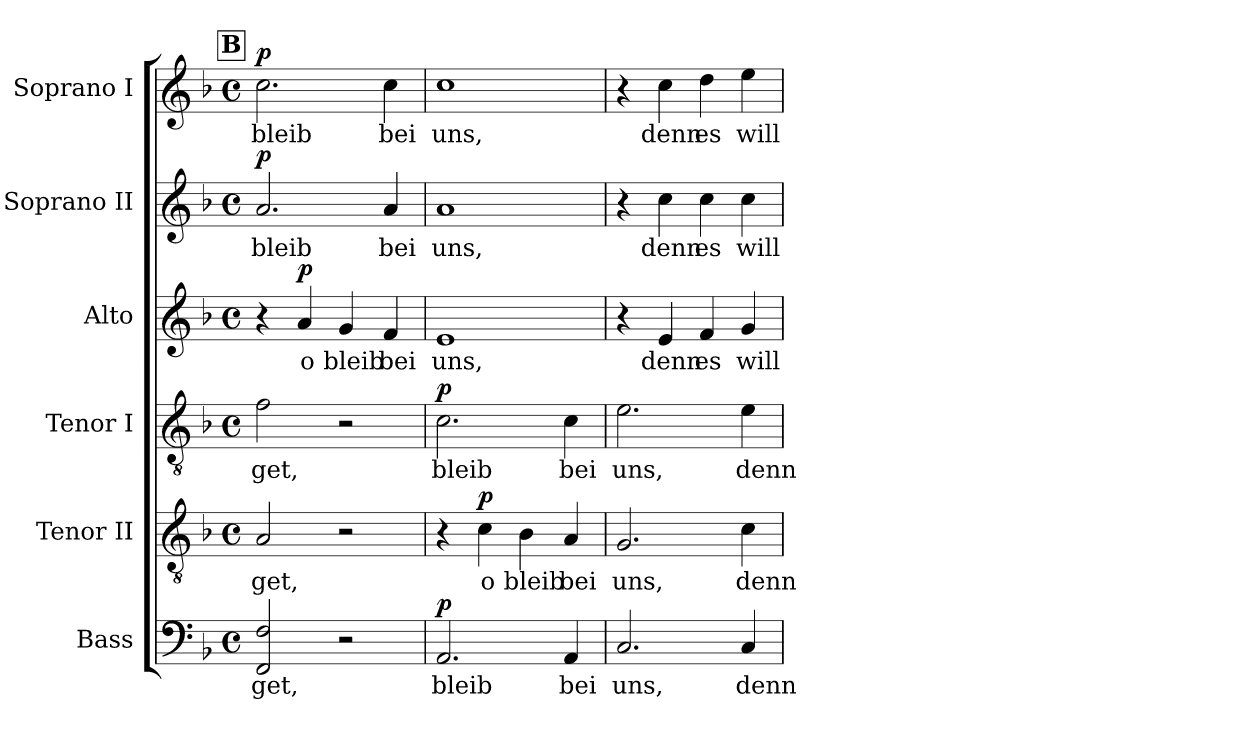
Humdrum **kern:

**kern	**text	**dynam	**kern	**text	**dynam	**kern	**text	**dynam	**kern	**text	**dynam	**kern	**text	**dynam	**kern	**text	**dynam
*part6	*part6	*part6	*part5	*part5	*part5	*part4	*part4	*part4	*part3	*part3	*part3	*part2	*part2	*part2	*part1	*part1	*part1
*staff6	*staff6	*staff6	*staff5	*staff5	*staff5	*staff4	*staff4	*staff4	*staff3	*staff3	*staff3	*staff2	*staff2	*staff2	*staff1	*staff1	*staff1
*I"Bass	*	*	*I"Tenor II	*	*	*I"Tenor I	*	*	*I"Alto	*	*	*I"Soprano II	*	*	*I"Soprano I	*	*
*I'B	*	*	*I'T. II	*	*	*I'T. I	*	*	*I'A	*	*	*I'S. II	*	*	*I'S. I	*	*
*clefF4	*	*	*clefGv2	*	*	*clefGv2	*	*	*clefG2	*	*	*clefG2	*	*	*clefG2	*	*
*	*	*	*ITrd7c12	*	*	*ITrd7c12	*	*	*	*	*	*	*	*	*	*	*
*k[b-]	*	*	*k[b-]	*	*	*k[b-]	*	*	*k[b-]	*	*	*k[b-]	*	*	*k[b-]	*	*
*F:	*	*	*F:	*	*	*F:	*	*	*F:	*	*	*F:	*	*	*F:	*	*
*M4/4	*	*	*M4/4	*	*	*M4/4	*	*	*M4/4	*	*	*M4/4	*	*	*M4/4	*	*
*met(c)	*	*	*met(c)	*	*	*met(c)	*	*	*met(c)	*	*	*met(c)	*	*	*met(c)	*	*
!!LO:REH:place=s1:color=#000000:enc=box:fs=14.8996:t=B
=28	=28	=28	=28	=28	=28	=28	=28	=28	=28	=28	=28	=28	=28	=28	=28	=28	=28
!	!LO:LY:b:color=#000000	!	!	!	!	!	!	!	!	!	!	!	!	!	!	!	!
!	!	!	!	!LO:LY:b:color=#000000	!	!	!	!	!	!	!	!	!	!	!	!	!
!	!	!	!	!	!	!	!LO:LY:b:color=#000000	!	!	!	!	!	!	!	!	!	!
!	!	!	!	!	!	!	!	!	!	!	!	!	!LO:LY:b:color=#000000	!	!	!	!
!	!	!	!	!	!	!	!	!	!	!	!	!	!	!	!	!LO:LY:b:color=#000000	!
2FFi/ 2Fi	-get,	.	2AAi/	-get,	.	2Fi\	-get,	.	4r	.	.	2.ai/	bleib	p	2.cci\	bleib	p
!	!	!	!	!	!	!	!	!	!	!LO:LY:b:color=#000000	!	!	!	!	!	!	!
.	.	.	.	.	.	.	.	.	4ai/	o	p	.	.	.	.	.	.
!	!	!	!	!	!	!	!	!	!	!LO:LY:b:color=#000000	!	!	!	!	!	!	!
2r	.	.	2r	.	.	2r	.	.	4gi/	bleib	.	.	.	.	.	.	.
!	!	!	!	!	!	!	!	!	!	!LO:LY:b:color=#000000	!	!	!	!	!	!	!
!	!	!	!	!	!	!	!	!	!	!	!	!	!LO:LY:b:color=#000000	!	!	!	!
!	!	!	!	!	!	!	!	!	!	!	!	!	!	!	!	!LO:LY:b:color=#000000	!
.	.	.	.	.	.	.	.	.	4fi/	bei	.	4ai/	bei	.	4cci\	bei	.
=29	=29	=29	=29	=29	=29	=29	=29	=29	=29	=29	=29	=29	=29	=29	=29	=29	=29
!	!LO:LY:b:color=#000000	!	!	!	!	!	!	!	!	!	!	!	!	!	!	!	!
!	!	!	!	!	!	!	!LO:LY:b:color=#000000	!	!	!	!	!	!	!	!	!	!
!	!	!	!	!	!	!	!	!	!	!LO:LY:b:color=#000000	!	!	!	!	!	!	!
!	!	!	!	!	!	!	!	!	!	!	!	!	!LO:LY:b:color=#000000	!	!	!	!
!	!	!	!	!	!	!	!	!	!	!	!	!	!	!	!	!LO:LY:b:color=#000000	!
2.AAi/	bleib	p	4r	.	.	2.Ci\	bleib	p	1ei	uns,	.	1ai	uns,	.	1cci	uns,	.
!	!	!	!	!LO:LY:b:color=#000000	!	!	!	!	!	!	!	!	!	!	!	!	!
.	.	.	4Ci\	o	p	.	.	.	.	.	.	.	.	.	.	.	.
!	!	!	!	!LO:LY:b:color=#000000	!	!	!	!	!	!	!	!	!	!	!	!	!
.	.	.	4BB-i\	bleib	.	.	.	.	.	.	.	.	.	.	.	.	.
!	!LO:LY:b:color=#000000	!	!	!	!	!	!	!	!	!	!	!	!	!	!	!	!
!	!	!	!	!LO:LY:b:color=#000000	!	!	!	!	!	!	!	!	!	!	!	!	!
!	!	!	!	!	!	!	!LO:LY:b:color=#000000	!	!	!	!	!	!	!	!	!	!
4AAi/	bei	.	4AAi/	bei	.	4Ci\	bei	.	.	.	.	.	.	.	.	.	.
=30	=30	=30	=30	=30	=30	=30	=30	=30	=30	=30	=30	=30	=30	=30	=30	=30	=30
!	!LO:LY:b:color=#000000	!	!	!	!	!	!	!	!	!	!	!	!	!	!	!	!
!	!	!	!	!LO:LY:b:color=#000000	!	!	!	!	!	!	!	!	!	!	!	!	!
!	!	!	!	!	!	!	!LO:LY:b:color=#000000	!	!	!	!	!	!	!	!	!	!
2.Ci/	uns,	.	2.GGi/	uns,	.	2.Ei\	uns,	.	4r	.	.	4r	.	.	4r	.	.
!	!	!	!	!	!	!	!	!	!	!LO:LY:b:color=#000000	!	!	!	!	!	!	!
!	!	!	!	!	!	!	!	!	!	!	!	!	!LO:LY:b:color=#000000	!	!	!	!
!	!	!	!	!	!	!	!	!	!	!	!	!	!	!	!	!LO:LY:b:color=#000000	!
.	.	.	.	.	.	.	.	.	4ei/	denn	.	4cci\	denn	.	4cci\	denn	.
!	!	!	!	!	!	!	!	!	!	!LO:LY:b:color=#000000	!	!	!	!	!	!	!
!	!	!	!	!	!	!	!	!	!	!	!	!	!LO:LY:b:color=#000000	!	!	!	!
!	!	!	!	!	!	!	!	!	!	!	!	!	!	!	!	!LO:LY:b:color=#000000	!
.	.	.	.	.	.	.	.	.	4fi/	es	.	4cci\	es	.	4ddi\	es	.
!	!LO:LY:b:color=#000000	!	!	!	!	!	!	!	!	!	!	!	!	!	!	!	!
!	!	!	!	!LO:LY:b:color=#000000	!	!	!	!	!	!	!	!	!	!	!	!	!
!	!	!	!	!	!	!	!LO:LY:b:color=#000000	!	!	!	!	!	!	!	!	!	!
!	!	!	!	!	!	!	!	!	!	!LO:LY:b:color=#000000	!	!	!	!	!	!	!
!	!	!	!	!	!	!	!	!	!	!	!	!	!LO:LY:b:color=#000000	!	!	!	!
!	!	!	!	!	!	!	!	!	!	!	!	!	!	!	!	!LO:LY:b:color=#000000	!
4Ci/	denn	.	4Ci\	denn	.	4Ei\	denn	.	4gi/	will	.	4cci\	will	.	4eei\	will	.
=	=	=	=	=	=	=	=	=	=	=	=	=	=	=	=	=	=
*-	*-	*-	*-	*-	*-	*-	*-	*-	*-	*-	*-	*-	*-	*-	*-	*-	*-
